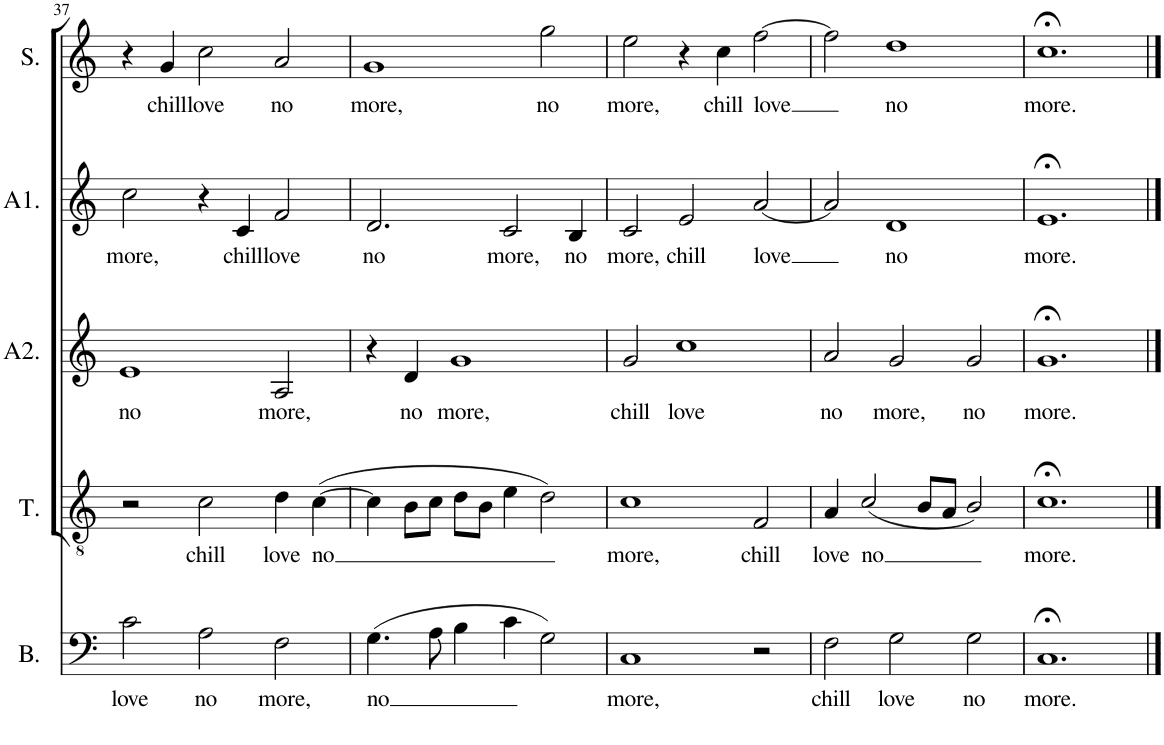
**kern	**text	**kern	**text	**kern	**text	**kern	**text	**kern	**text
*part5	*part5	*part4	*part4	*part3	*part3	*part2	*part2	*part1	*part1
*staff5	*staff5	*staff4	*staff4	*staff3	*staff3	*staff2	*staff2	*staff1	*staff1
*I"Bass	*	*I"Tenor	*	*I"Alto 2	*	*I"Alto 1	*	*I"Soprano	*
*I'B.	*	*I'T.	*	*I'A2.	*	*I'A1.	*	*I'S.	*
!!LO:PB:g=z
*clefF4	*	*clefGv2	*	*clefG2	*	*clefG2	*	*clefG2	*
*k[]	*	*k[]	*	*k[]	*	*k[]	*	*k[]	*
*M3/2	*	*M3/2	*	*M3/2	*	*M3/2	*	*M3/2	*
=37	=37	=37	=37	=37	=37	=37	=37	=37	=37
!	!LO:LY:b	!	!	!	!LO:LY:b	!	!LO:LY:b	!	!
2c\	love	2r	.	1e	no	2cc\	more,	4r	.
!	!	!	!	!	!	!	!	!	!LO:LY:b
.	.	.	.	.	.	.	.	4g/	chill
!	!LO:LY:b	!	!LO:LY:b	!	!	!	!	!	!LO:LY:b
2A\	no	2c\	chill	.	.	4r	.	2cc\	love
!	!	!	!	!	!	!	!LO:LY:b	!	!
.	.	.	.	.	.	4c/	chill	.	.
!	!LO:LY:b	!	!LO:LY:b	!	!LO:LY:b	!	!LO:LY:b	!	!LO:LY:b
2F\	more,	4d\	love	2A/	more,	2f/	love	2a/	no
!	!	!	!LO:LY:b	!	!	!	!	!	!
.	.	([4c\	no	.	.	.	.	.	.
=38	=38	=38	=38	=38	=38	=38	=38	=38	=38
!	!LO:LY:b	!	!	!	!	!	!LO:LY:b	!	!LO:LY:b
(4.G\	no	4c\]	.	4r	.	2.d/	no	1g	more,
!	!	!	!	!	!LO:LY:b	!	!	!	!
.	.	8B\L	.	4d/	no	.	.	.	.
8A\	.	8c\J	.	.	.	.	.	.	.
!	!	!	!	!	!LO:LY:b	!	!	!	!
4B\	.	8d\L	.	1g	more,	.	.	.	.
.	.	8B\J	.	.	.	.	.	.	.
!	!	!	!	!	!	!	!LO:LY:b	!	!
4c\	.	4e\	.	.	.	2c/	more,	.	.
!	!	!	!	!	!	!	!	!	!LO:LY:b
2G\)	.	2d\)	.	.	.	.	.	2gg\	no
!	!	!	!	!	!	!	!LO:LY:b	!	!
.	.	.	.	.	.	4B/	no	.	.
=39	=39	=39	=39	=39	=39	=39	=39	=39	=39
!	!LO:LY:b	!	!LO:LY:b	!	!LO:LY:b	!	!LO:LY:b	!	!LO:LY:b
1C	more,	1c	more,	2g/	chill	2c/	more,	2ee\	more,
!	!	!	!	!	!LO:LY:b	!	!LO:LY:b	!	!
.	.	.	.	1cc	love	2e/	chill	4r	.
!	!	!	!	!	!	!	!	!	!LO:LY:b
.	.	.	.	.	.	.	.	4cc\	chill
!	!	!	!LO:LY:b	!	!	!	!LO:LY:b	!	!LO:LY:b
2r	.	2F/	chill	.	.	[2a/	love	[>2ff\	love
=40	=40	=40	=40	=40	=40	=40	=40	=40	=40
!	!LO:LY:b	!	!LO:LY:b	!	!LO:LY:b	!	!	!	!
2F\	chill	4A/	love	2a/	no	2a/]	.	2ff\]	.
!	!	!	!LO:LY:b	!	!	!	!	!	!
.	.	(<2c/	no	.	.	.	.	.	.
!	!LO:LY:b	!	!	!	!LO:LY:b	!	!LO:LY:b	!	!LO:LY:b
2G\	love	.	.	2g/	more,	1d	no	1dd	no
.	.	8B/L	.	.	.	.	.	.	.
.	.	8A/J	.	.	.	.	.	.	.
!	!LO:LY:b	!	!	!	!LO:LY:b	!	!	!	!
2G\	no	2B/)	.	2g/	no	.	.	.	.
=41	=41	=41	=41	=41	=41	=41	=41	=41	=41
!	!LO:LY:b	!	!LO:LY:b	!	!LO:LY:b	!	!LO:LY:b	!	!LO:LY:b
1.C;<	more.	1.c;<	more.	1.g;<	more.	1.e;<	more.	1.cc;<	more.
==	==	==	==	==	==	==	==	==	==
*-	*-	*-	*-	*-	*-	*-	*-	*-	*-
